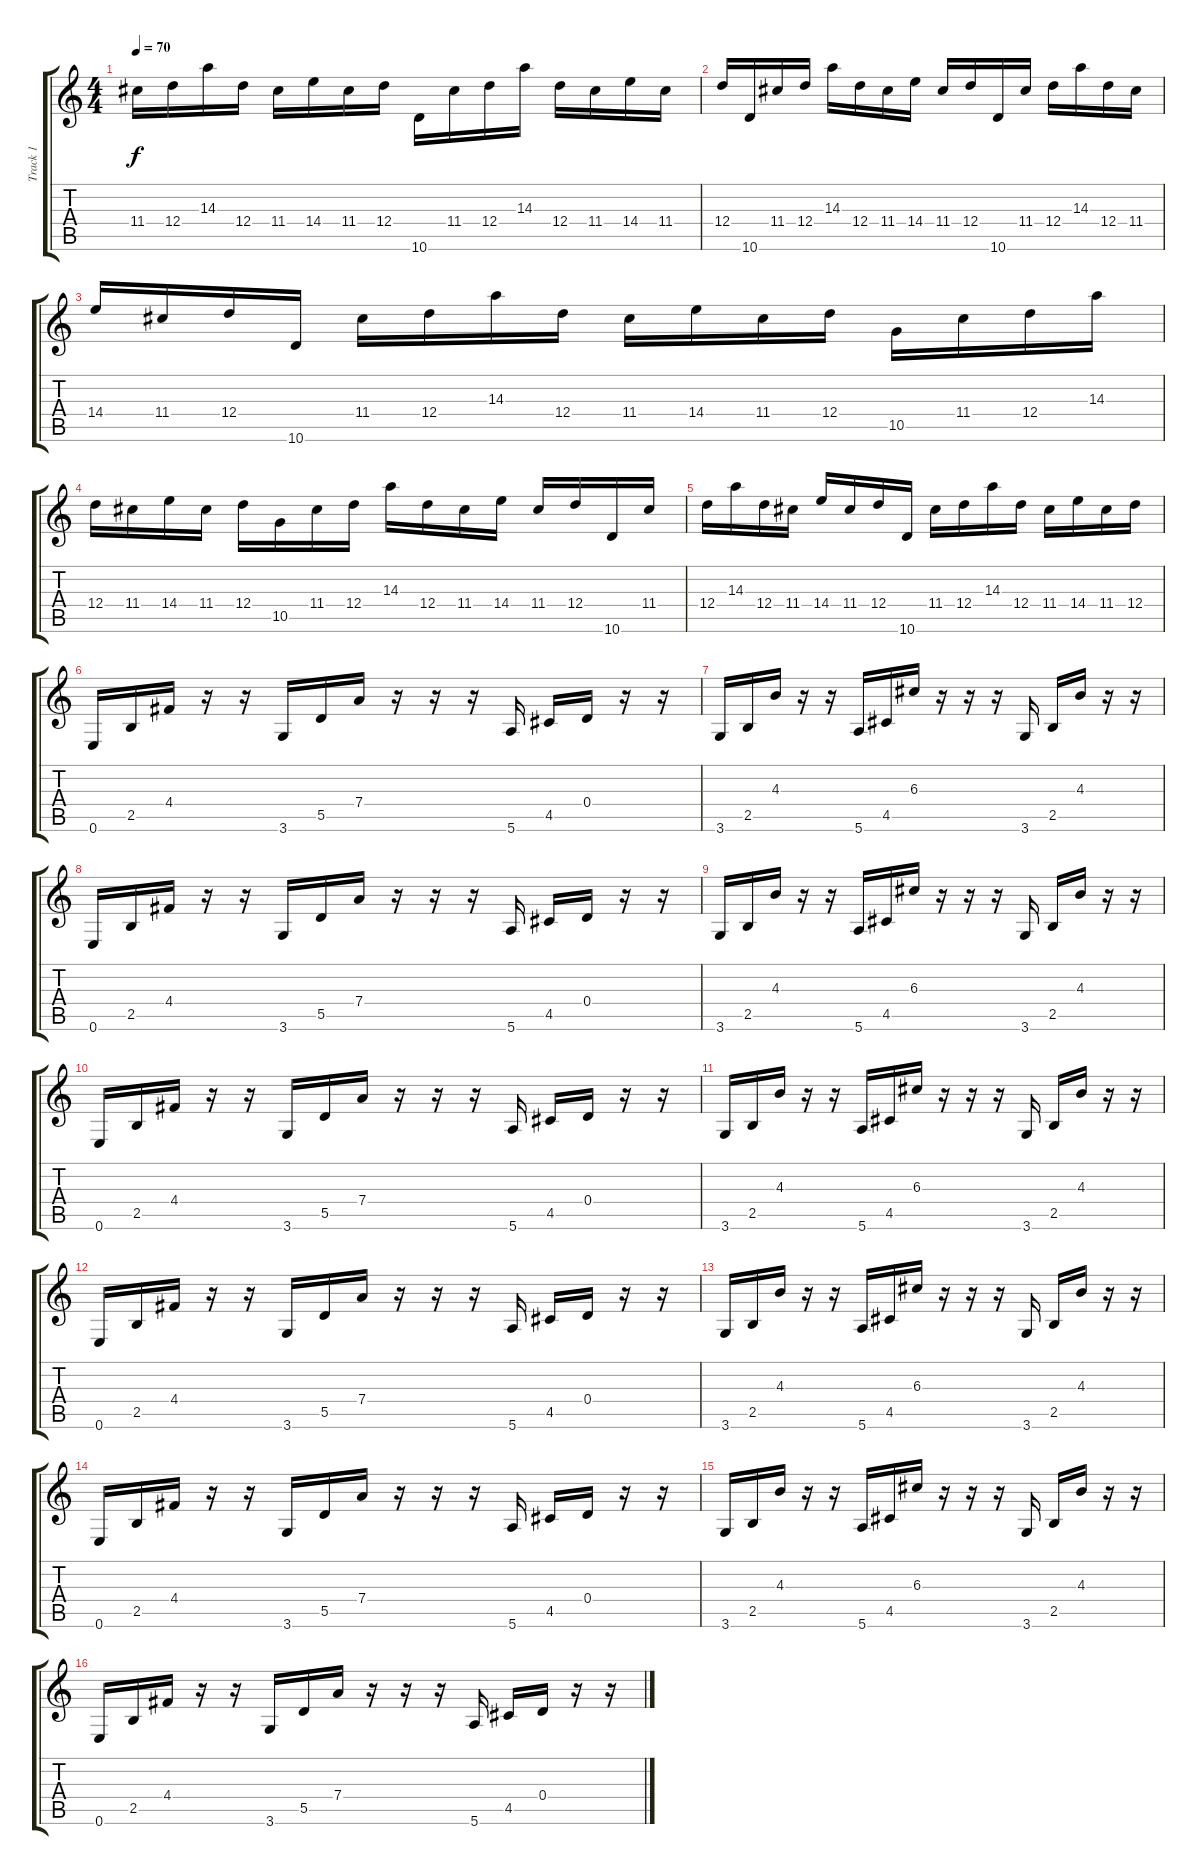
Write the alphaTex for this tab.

\track ("Track 1" "Track 1") {instrument acousticguitarsteel}
\staff {score tabs}
\tuning (E4 B3 G3 D3 A2 E2) {hide}
\ts (4 4)
\tempo 70
\clef g2
\ks c
11.4.16{dy f} 12.4.16 14.3.16 12.4.16 11.4.16 14.4.16 11.4.16 12.4.16 10.6.16 11.4.16 12.4.16 14.3.16 12.4.16 11.4.16 14.4.16 11.4.16 |
12.4.16 10.6.16 11.4.16 12.4.16 14.3.16 12.4.16 11.4.16 14.4.16 11.4.16 12.4.16 10.6.16 11.4.16 12.4.16 14.3.16 12.4.16 11.4.16 |
14.4.16 11.4.16 12.4.16 10.6.16 11.4.16 12.4.16 14.3.16 12.4.16 11.4.16 14.4.16 11.4.16 12.4.16 10.5.16 11.4.16 12.4.16 14.3.16 |
12.4.16 11.4.16 14.4.16 11.4.16 12.4.16 10.5.16 11.4.16 12.4.16 14.3.16 12.4.16 11.4.16 14.4.16 11.4.16 12.4.16 10.6.16 11.4.16 |
12.4.16 14.3.16 12.4.16 11.4.16 14.4.16 11.4.16 12.4.16 10.6.16 11.4.16 12.4.16 14.3.16 12.4.16 11.4.16 14.4.16 11.4.16 12.4.16 |
0.6.16 2.5.16 4.4.16 r.16 r.16 3.6.16 5.5.16 7.4.16 r.16 r.16 r.16 5.6.16 4.5.16 0.4.16 r.16 r.16 |
3.6.16 2.5.16 4.3.16 r.16 r.16 5.6.16 4.5.16 6.3.16 r.16 r.16 r.16 3.6.16 2.5.16 4.3.16 r.16 r.16 |
0.6.16 2.5.16 4.4.16 r.16 r.16 3.6.16 5.5.16 7.4.16 r.16 r.16 r.16 5.6.16 4.5.16 0.4.16 r.16 r.16 |
3.6.16 2.5.16 4.3.16 r.16 r.16 5.6.16 4.5.16 6.3.16 r.16 r.16 r.16 3.6.16 2.5.16 4.3.16 r.16 r.16 |
0.6.16 2.5.16 4.4.16 r.16 r.16 3.6.16 5.5.16 7.4.16 r.16 r.16 r.16 5.6.16 4.5.16 0.4.16 r.16 r.16 |
3.6.16 2.5.16 4.3.16 r.16 r.16 5.6.16 4.5.16 6.3.16 r.16 r.16 r.16 3.6.16 2.5.16 4.3.16 r.16 r.16 |
0.6.16 2.5.16 4.4.16 r.16 r.16 3.6.16 5.5.16 7.4.16 r.16 r.16 r.16 5.6.16 4.5.16 0.4.16 r.16 r.16 |
3.6.16 2.5.16 4.3.16 r.16 r.16 5.6.16 4.5.16 6.3.16 r.16 r.16 r.16 3.6.16 2.5.16 4.3.16 r.16 r.16 |
0.6.16 2.5.16 4.4.16 r.16 r.16 3.6.16 5.5.16 7.4.16 r.16 r.16 r.16 5.6.16 4.5.16 0.4.16 r.16 r.16 |
3.6.16 2.5.16 4.3.16 r.16 r.16 5.6.16 4.5.16 6.3.16 r.16 r.16 r.16 3.6.16 2.5.16 4.3.16 r.16 r.16 |
0.6.16 2.5.16 4.4.16 r.16 r.16 3.6.16 5.5.16 7.4.16 r.16 r.16 r.16 5.6.16 4.5.16 0.4.16 r.16 r.16
